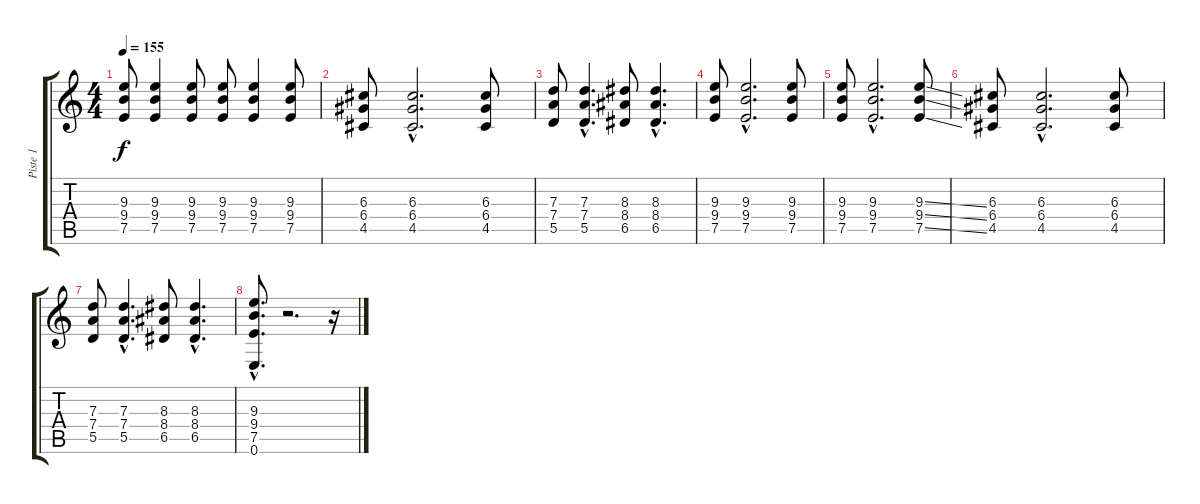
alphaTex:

\track ("Piste 1" "Piste 1") {instrument distortionguitar}
\staff {score tabs}
\tuning (E4 B3 G3 D3 A2 E2) {hide}
\ts (4 4)
\tempo 155
\clef g2
\ks c
(9.3 9.4 7.5).8{dy f} (9.3 9.4 7.5).4 (9.3 9.4 7.5).8 (9.3 9.4 7.5).8 (9.3 9.4 7.5).4 (9.3 9.4 7.5).8 |
(6.3 6.4 4.5).8 (6.3{hac} 6.4{hac} 4.5{hac}).2{d} (6.3 6.4 4.5).8 |
(7.3 7.4 5.5).8 (7.3{hac} 7.4{hac} 5.5{hac}).4{d} (8.3 8.4 6.5).8 (8.3{hac} 8.4{hac} 6.5{hac}).4{d} |
(9.3 9.4 7.5).8 (9.3{hac} 9.4{hac} 7.5{hac}).2{d} (9.3 9.4 7.5).8 |
(9.3 9.4 7.5).8 (9.3{hac} 9.4{hac} 7.5{hac}).2{d} (9.3{ss} 9.4{ss} 7.5{ss}).8 |
(6.3 6.4 4.5).8 (6.3{hac} 6.4{hac} 4.5{hac}).2{d} (6.3 6.4 4.5).8 |
(7.3 7.4 5.5).8 (7.3{hac} 7.4{hac} 5.5{hac}).4{d} (8.3 8.4 6.5).8 (8.3{hac} 8.4{hac} 6.5{hac}).4{d} |
(9.3{hac} 9.4{hac} 7.5{hac} 0.6{hac}).8{d} r.2{d} r.16
